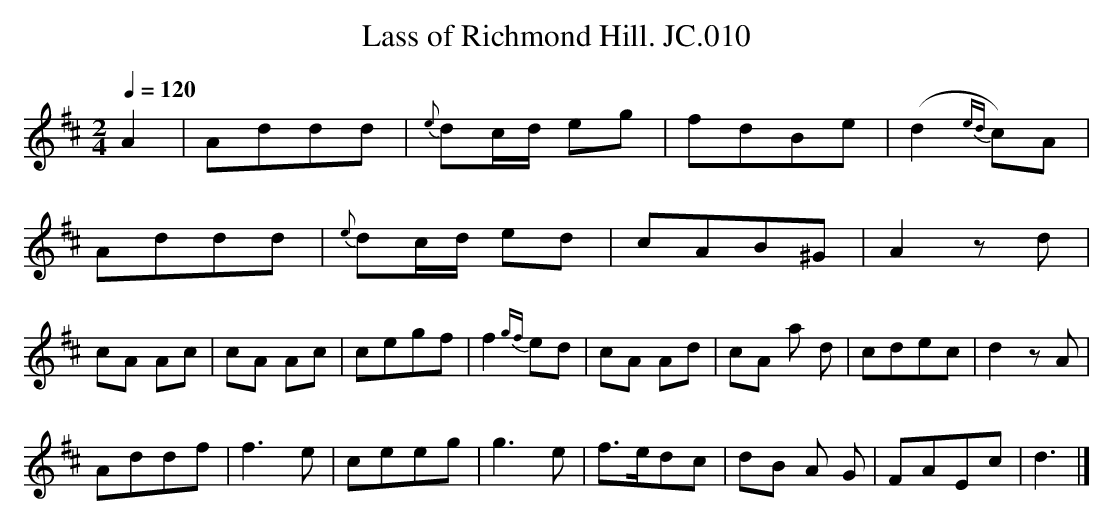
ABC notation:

X:1
T:Lass of Richmond Hill. JC.010
M:2/4
L:1/8
Q:1/4=120
K:D
A2|\\
Addd|{e}dc/d/ eg|fdBe|(d2{ed} c)A|
Addd|{e}dc/d/ ed|cAB^G|A2zd|
cA Ac|cA Ac|cegf|f2{gf} ed|cA Ad|\\
cA a d|cdec|d2zA|
Addf|f3e|ceeg|g3e|f>edc|\\
dB A G|FAEc|d3|]
